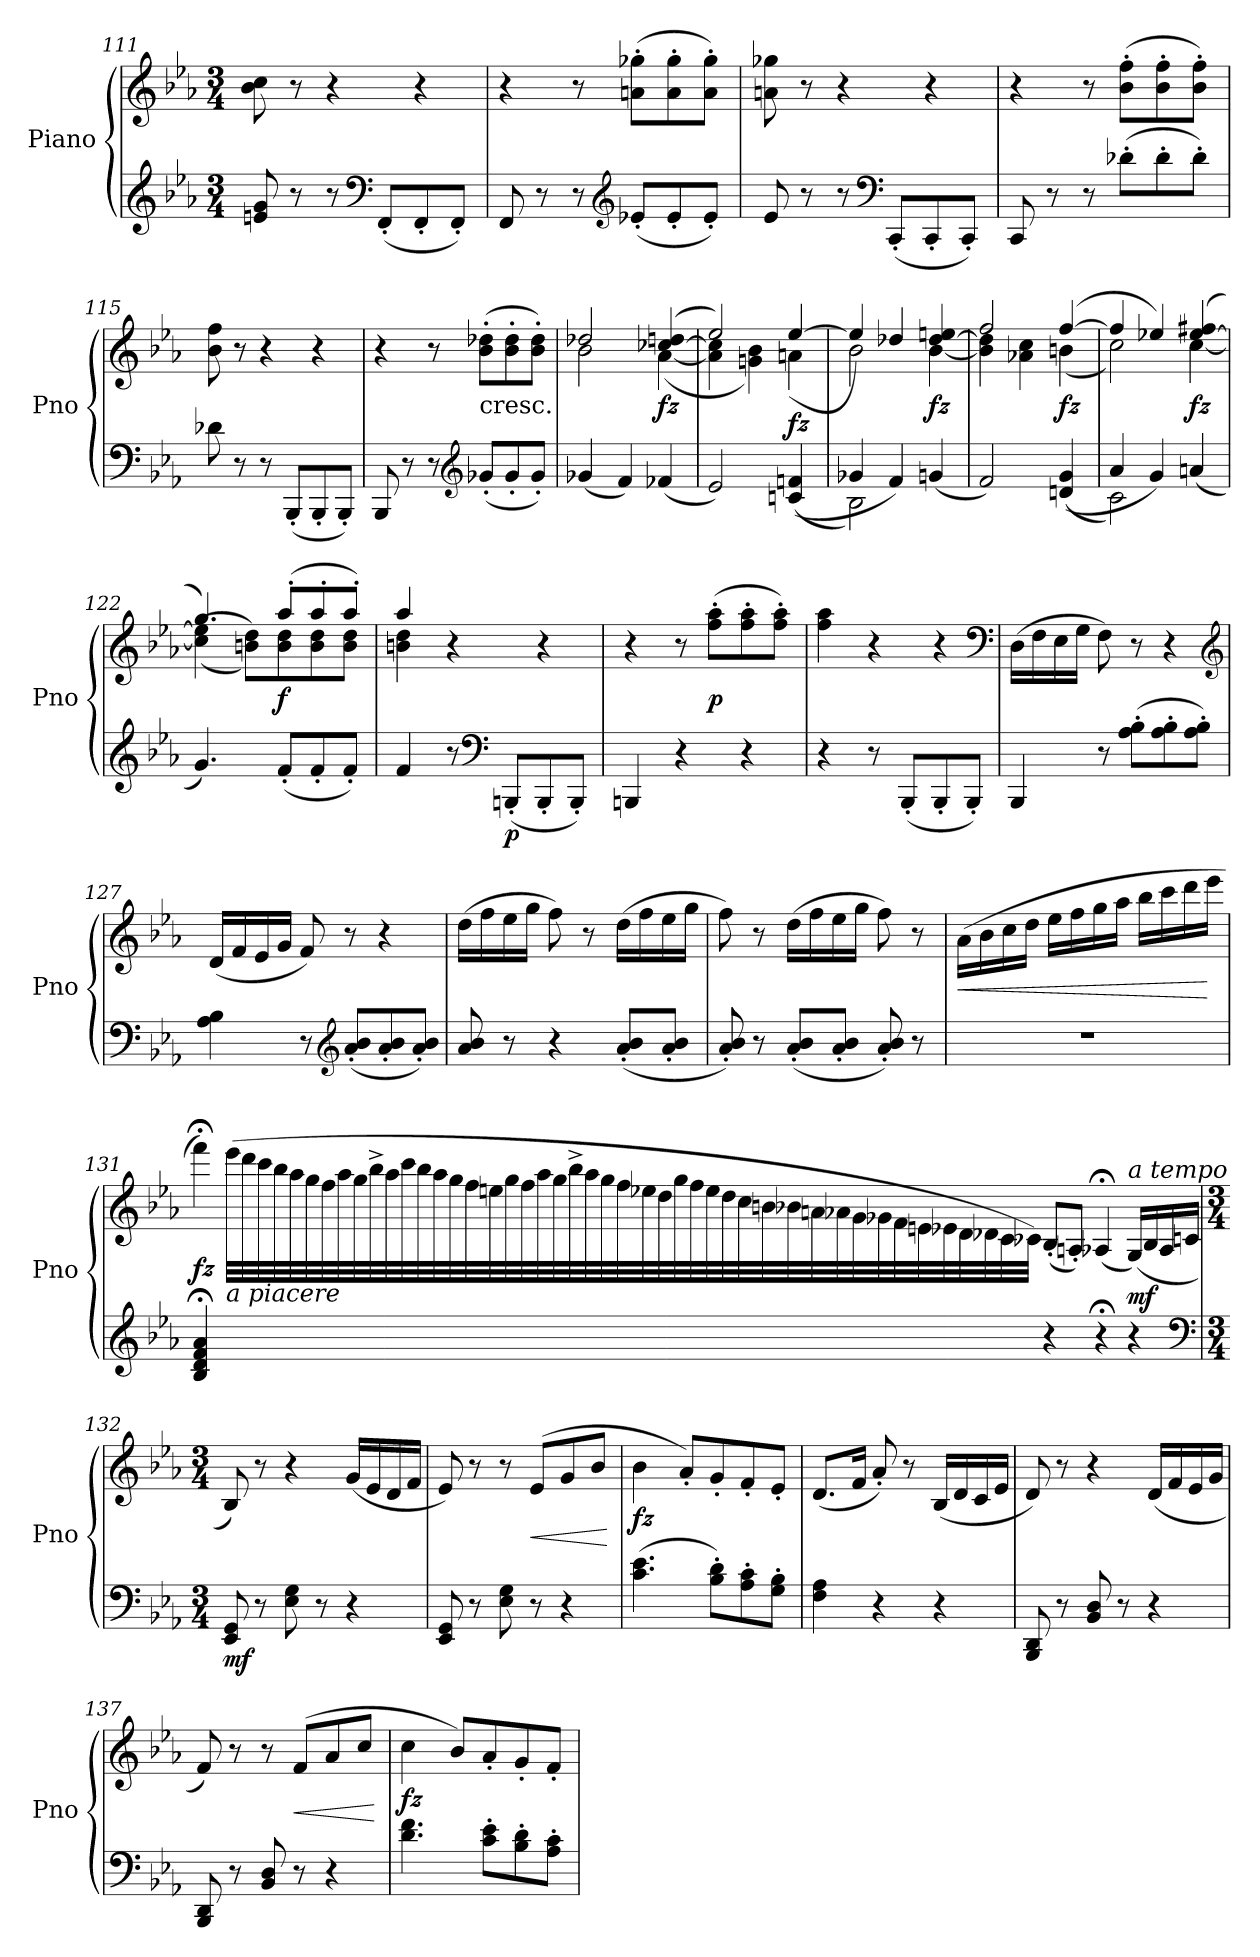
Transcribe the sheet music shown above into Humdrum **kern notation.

**kern	**kern	**dynam
*part1	*part1	*part1
*staff2	*staff1	*staff1/2
*I"Piano	*	*
*I'Pno	*	*
*clefG2	*clefG2	*
*k[b-e-a-]	*k[b-e-a-]	*
*E-:	*E-:	*
*M3/4	*M3/4	*
=111	=111	=111
8en 8g	8b- 8cc	.
8r	8r	.
8r	4r	.
*clefF4	*	*
(8FF'L	.	.
8FF'	4r	.
8FF'J)	.	.
=112	=112	=112
8FF	4r	.
8r	.	.
8r	8r	.
*clefG2	*	*
(8e-X'L	(8an' 8gg-X'L	.
8e-'	8a' 8gg-'	.
8e-'J)	8a' 8gg-'J)	.
!!LO:LB:g=z
=113	=113	=113
8e-	8an 8gg-X	.
8r	8r	.
8r	4r	.
*clefF4	*	*
(8CC'L	.	.
8CC'	4r	.
8CC'J)	.	.
=114	=114	=114
8CC	4r	.
8r	.	.
8r	8r	.
(8d-X'L	(8b-' 8ff'L	.
8d-'	8b-' 8ff'	.
8d-'J)	8b-' 8ff'J)	.
=115	=115	=115
8d-X	8b- 8ff	.
8r	8r	.
8r	4r	.
(8BBB-'L	.	.
8BBB-'	4r	.
8BBB-'J)	.	.
=116	=116	=116
8BBB-	4r	.
8r	.	.
8r	8r	.
*clefG2	*	*
!	!LO:TX:c:t=cresc.	!
(8g-X'L	(8b-' 8dd-X'L	.
8g-'	8b-' 8dd-'	.
8g-'J)	8b-' 8dd-'J)	.
=117	=117	=117
*	*^	*
(4g-X	2dd-X	2b-	.
4f)	.	.	.
(4f-X	([4cc-X 4ddn	([4a-	fz
=118	=118	=118	=118
2e-)	2ee-)	4a-] 4cc-]	.
.	.	4gn 4b-)	.
(>(4cn 4fn	[4ee-	(4an	fz
=119	=119	=119	=119
*^	*	*	*
4g-X	2B-)	4ee-])	2b-	.
4f)	.	4dd-X	.	.
(4gn	4ryy	[4dd- 4een	[4b-	fz
*v	*v	*	*	*
!!LO:LB:g=z	!!
=120	=120	=120	=120
2f)	2ff	4b-] 4dd-]	.
.	.	4a-X 4cc	.
(>(4dn 4g	([4ff	(4bn	fz
=121	=121	=121	=121
*^	*	*	*
4a-	2c)	4ff]	2cc)	.
4g)	.	4ee-X)	.	.
(4an	4ryy	([4ee- 4ff#X	[4cc	fz
*v	*v	*	*	*
=122	=122	=122	=122
4.g)	4.gg)	(<(>4cc] 4ee-]	.
.	.	8bn 8ddL))	.
(8f'L	(8aa-'L	8b 8dd	f
8f'	8aa-'	8b 8dd	.
8f'J)	8aa-'J)	8b 8ddJ	.
=123	=123	=123	=123
4f	4aa-	4bn 4dd	.
8r	2ryy	4r	.
*clefF4	*	*	*
!	!	!	!LO:DY:b=2
(8BBBn'L	.	.	p
8BBB'	.	4r	.
8BBB'J)	.	.	.
*	*v	*v	*
=124	=124	=124
4BBBn	4r	.
4r	8r	.
.	(8ff' 8aa-'L	p
4r	8ff' 8aa-'	.
.	8ff' 8aa-'J)	.
=125	=125	=125
4r	4ff 4aa-	.
8r	4r	.
(8BBB-'L	.	.
8BBB-'	4r	.
8BBB-'J)	.	.
*	*clefF4	*
=126	=126	=126
4BBB-	(16DLL	.
.	16F	.
.	16E-	.
.	16GJJ	.
8r	8F)	.
(8A-' 8B-'L	8r	.
8A-' 8B-'	4r	.
8A-' 8B-'J)	.	.
*	*clefG2	*
!!LO:LB:g=z
=127	=127	=127
4A- 4B-	(16dLL	.
.	16f	.
.	16e-	.
.	16gJJ	.
8r	8f)	.
*clefG2	*	*
(8a-' 8b-'L	8r	.
8a-' 8b-'	4r	.
8a-' 8b-'J)	.	.
=128	=128	=128
8a- 8b-	(16ddLL	.
.	16ff	.
8r	16ee-	.
.	16ggJJ	.
4r	8ff)	.
.	8r	.
(8a-' 8b-'L	(16ddLL	.
.	16ff	.
8a-' 8b-'J	16ee-	.
.	16ggJJ	.
=129	=129	=129
8a-' 8b-')	8ff)	.
8r	8r	.
(8a-' 8b-'L	(16ddLL	.
.	16ff	.
8a-' 8b-'J	16ee-	.
.	16ggJJ	.
8a-' 8b-')	8ff)	.
8r	8r	.
=130	=130	=130
2.r	(16a-LL	<
.	16b-	.
.	16cc	.
.	16ddJJ	.
.	16ee-LL	.
.	16ff	.
.	16gg	.
.	16aa-JJ	.
.	16bb-LL	.
.	16ccc	.
.	16ddd	.
.	16eee-JJ	[
!!LO:LB:g=z
=131	=131	=131
4B-;< 4d;< 4f;< 4a-;<	4fff;<)	fz
!	!LO:TX:b:i:t=a piacere	!
4ryy	(32eee-!\LLL	.
.	32ddd!\	.
.	32ccc!\	.
.	32bb-!\	.
.	32aa-!\	.
.	32gg!\	.
.	32ff!\	.
.	32aa-!\	.
4ryy	32gg!\	.
.	32bb-^!\	.
.	32aa-!\	.
.	32ccc!\	.
.	32bb-!\	.
.	32aa-!\	.
.	32gg!\	.
.	32ff!\	.
4ryy	32een!\	.
.	32gg!\	.
.	32ff!\	.
.	32aa-!\	.
.	32gg!\	.
.	32bb-^!\	.
.	32aa-!\	.
.	32gg!\	.
4ryy	32ff!\	.
.	32ee-X!\	.
.	32dd!\	.
.	32gg!\	.
.	32ff!\	.
.	32ee-!\	.
.	32dd!\	.
.	32cc!\	.
4ryy	32bn!\	.
.	32b-X!\	.
.	32an!\	.
.	32a-X!\	.
.	32g!\	.
.	32g-X!\	.
.	32f!\	.
.	32en!\	.
8ryy	32e-X!\	.
.	32d!\	.
.	32d-X!\	.
.	32c!\	.
32ryy	32c-X!\JJJ)	.
4r	(8B-'!L	.
.	8An'!J)	.
4r;<	(4A-X;<	.
!	!LO:TX:a:i:t=a tempo	!
4r	(16GLL)	mf
.	16B-	.
.	16A-	.
.	16cnJJ	.
*clefF4	*	*
!!LO:LB:g=z
=132	=132	=132
*M3/4	*M3/4	*
!	!	!LO:DY:b=2
8EE- 8GG	8B-)	mf
8r	8r	.
8E- 8G	4r	.
8r	.	.
4r	(16gLL	.
.	16e-	.
.	16d	.
.	16fJJ	.
=133	=133	=133
8EE- 8GG	8e-)	.
8r	8r	.
8E- 8G	8r	.
8r	(8e-L	<
4r	8g	.
.	8b-J	.
.	.	[
=134	=134	=134
(4.c 4.e-	4b-	fz
.	8a-'L)	.
8B-' 8d'L)	8g'	.
8A-' 8c'	8f'	.
8G' 8B-'J	8e-'J	.
=135	=135	=135
4F 4A-	(8.dL	.
.	16fJk	.
4r	8a-')	.
.	8r	.
4r	(16B-LL	.
.	16d	.
.	16c	.
.	16e-JJ	.
=136	=136	=136
8BBB- 8DD	8d)	.
8r	8r	.
8BB- 8D	4r	.
8r	.	.
4r	(16dLL	.
.	16f	.
.	16e-	.
.	16gJJ	.
=137	=137	=137
8BBB- 8DD	8f)	.
8r	8r	.
8BB- 8D	8r	.
8r	(>8fL	<
4r	8a-	.
.	8ccJ	.
.	.	[
!!LO:LB:g=z
=138	=138	=138
4.d 4.f	4cc	fz
.	8b-L)	.
8c' 8e-'L	8a-'	.
8B-' 8d'	8g'	.
8A-' 8c'J	8f'J	.
=	=	=
*-	*-	*-
